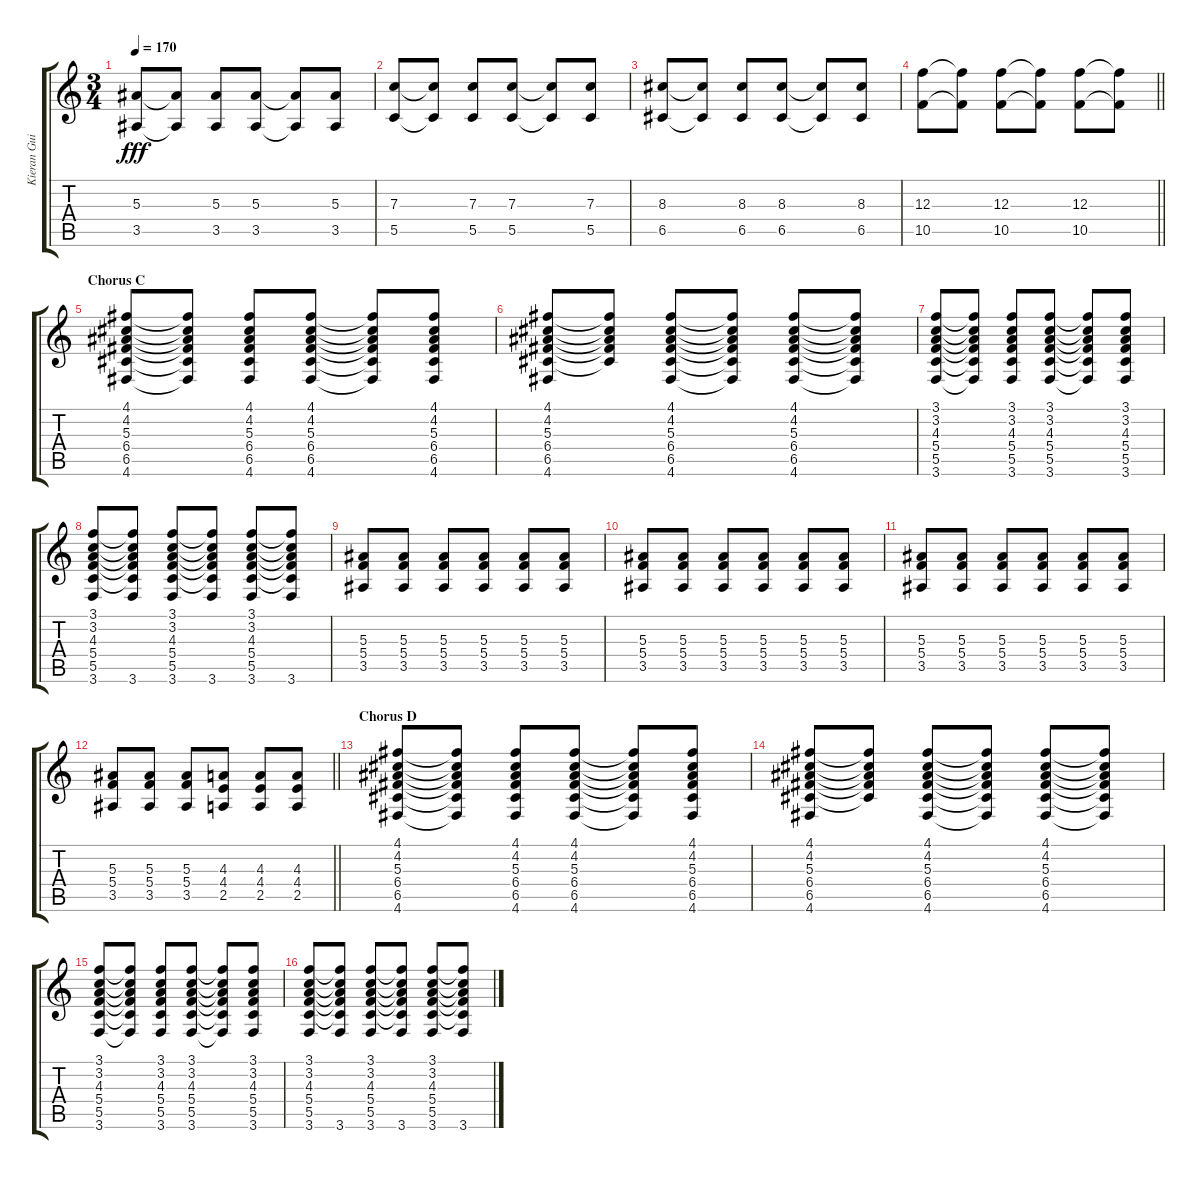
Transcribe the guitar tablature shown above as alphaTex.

\track ("Kieran Guitar" "Kieran Gui") {instrument overdrivenguitar}
\staff {score tabs}
\tuning (D4 A3 F3 C3 G2 D2) {hide}
\ts (3 4)
\tempo 170
\clef g2
\ks c
(5.3 3.5).8{dy fff} (5.3{t} 3.5{t}).8 (5.3 3.5).8 (5.3 3.5).8 (5.3{t} 3.5{t}).8 (5.3 3.5).8 |
(7.3 5.5).8 (7.3{t} 5.5{t}).8 (7.3 5.5).8 (7.3 5.5).8 (7.3{t} 5.5{t}).8 (7.3 5.5).8 |
(8.3 6.5).8 (8.3{t} 6.5{t}).8 (8.3 6.5).8 (8.3 6.5).8 (8.3{t} 6.5{t}).8 (8.3 6.5).8 |
\barLineRight lightlight
(12.3 10.5).8 (12.3{t} 10.5{t}).8 (12.3 10.5).8 (12.3{t} 10.5{t}).8 (12.3 10.5).8 (12.3{t} 10.5{t}).8 |
\section ("" "Chorus C")
(4.1 4.2 5.3 6.4 6.5 4.6).8 (4.1{t} 4.2{t} 5.3{t} 6.4{t} 6.5{t} 4.6{t}).8 (4.1 4.2 5.3 6.4 6.5 4.6).8 (4.1 4.2 5.3 6.4 6.5 4.6).8 (4.1{t} 4.2{t} 5.3{t} 6.4{t} 6.5{t} 4.6{t}).8 (4.1 4.2 5.3 6.4 6.5 4.6).8 |
(4.1 4.2 5.3 6.4 6.5 4.6).8 (4.1{t} 4.2{t} 5.3{t} 6.4{t} 6.5{t}).8 (4.1 4.2 5.3 6.4 6.5 4.6).8 (4.1{t} 4.2{t} 5.3{t} 6.4{t} 6.5{t} 4.6{t}).8 (4.1 4.2 5.3 6.4 6.5 4.6).8 (4.1{t} 4.2{t} 5.3{t} 6.4{t} 6.5{t} 4.6{t}).8 |
(3.1 3.2 4.3 5.4 5.5 3.6).8 (3.1{t} 3.2{t} 4.3{t} 5.4{t} 5.5{t} 3.6{t}).8 (3.1 3.2 4.3 5.4 5.5 3.6).8 (3.1 3.2 4.3 5.4 5.5 3.6).8 (3.1{t} 3.2{t} 4.3{t} 5.4{t} 5.5{t} 3.6{t}).8 (3.1 3.2 4.3 5.4 5.5 3.6).8 |
(3.1 3.2 4.3 5.4 5.5 3.6).8 (3.1{t} 3.2{t} 4.3{t} 5.4{t} 5.5{t} 3.6).8 (3.1 3.2 4.3 5.4 5.5 3.6).8 (3.1{t} 3.2{t} 4.3{t} 5.4{t} 5.5{t} 3.6).8 (3.1 3.2 4.3 5.4 5.5 3.6).8 (3.1{t} 3.2{t} 4.3{t} 5.4{t} 5.5{t} 3.6).8 |
(5.3 5.4 3.5).8 (5.3 5.4 3.5).8 (5.3 5.4 3.5).8 (5.3 5.4 3.5).8 (5.3 5.4 3.5).8 (5.3 5.4 3.5).8 |
(5.3 5.4 3.5).8 (5.3 5.4 3.5).8 (5.3 5.4 3.5).8 (5.3 5.4 3.5).8 (5.3 5.4 3.5).8 (5.3 5.4 3.5).8 |
(5.3 5.4 3.5).8 (5.3 5.4 3.5).8 (5.3 5.4 3.5).8 (5.3 5.4 3.5).8 (5.3 5.4 3.5).8 (5.3 5.4 3.5).8 |
\barLineRight lightlight
(5.3 5.4 3.5).8 (5.3 5.4 3.5).8 (5.3 5.4 3.5).8 (4.3 4.4 2.5).8 (4.3 4.4 2.5).8 (4.3 4.4 2.5).8 |
\section ("" "Chorus D")
(4.1 4.2 5.3 6.4 6.5 4.6).8 (4.1{t} 4.2{t} 5.3{t} 6.4{t} 6.5{t} 4.6{t}).8 (4.1 4.2 5.3 6.4 6.5 4.6).8 (4.1 4.2 5.3 6.4 6.5 4.6).8 (4.1{t} 4.2{t} 5.3{t} 6.4{t} 6.5{t} 4.6{t}).8 (4.1 4.2 5.3 6.4 6.5 4.6).8 |
(4.1 4.2 5.3 6.4 6.5 4.6).8 (4.1{t} 4.2{t} 5.3{t} 6.4{t} 6.5{t}).8 (4.1 4.2 5.3 6.4 6.5 4.6).8 (4.1{t} 4.2{t} 5.3{t} 6.4{t} 6.5{t} 4.6{t}).8 (4.1 4.2 5.3 6.4 6.5 4.6).8 (4.1{t} 4.2{t} 5.3{t} 6.4{t} 6.5{t} 4.6{t}).8 |
(3.1 3.2 4.3 5.4 5.5 3.6).8 (3.1{t} 3.2{t} 4.3{t} 5.4{t} 5.5{t} 3.6{t}).8 (3.1 3.2 4.3 5.4 5.5 3.6).8 (3.1 3.2 4.3 5.4 5.5 3.6).8 (3.1{t} 3.2{t} 4.3{t} 5.4{t} 5.5{t} 3.6{t}).8 (3.1 3.2 4.3 5.4 5.5 3.6).8 |
(3.1 3.2 4.3 5.4 5.5 3.6).8 (3.1{t} 3.2{t} 4.3{t} 5.4{t} 5.5{t} 3.6).8 (3.1 3.2 4.3 5.4 5.5 3.6).8 (3.1{t} 3.2{t} 4.3{t} 5.4{t} 5.5{t} 3.6).8 (3.1 3.2 4.3 5.4 5.5 3.6).8 (3.1{t} 3.2{t} 4.3{t} 5.4{t} 5.5{t} 3.6).8
